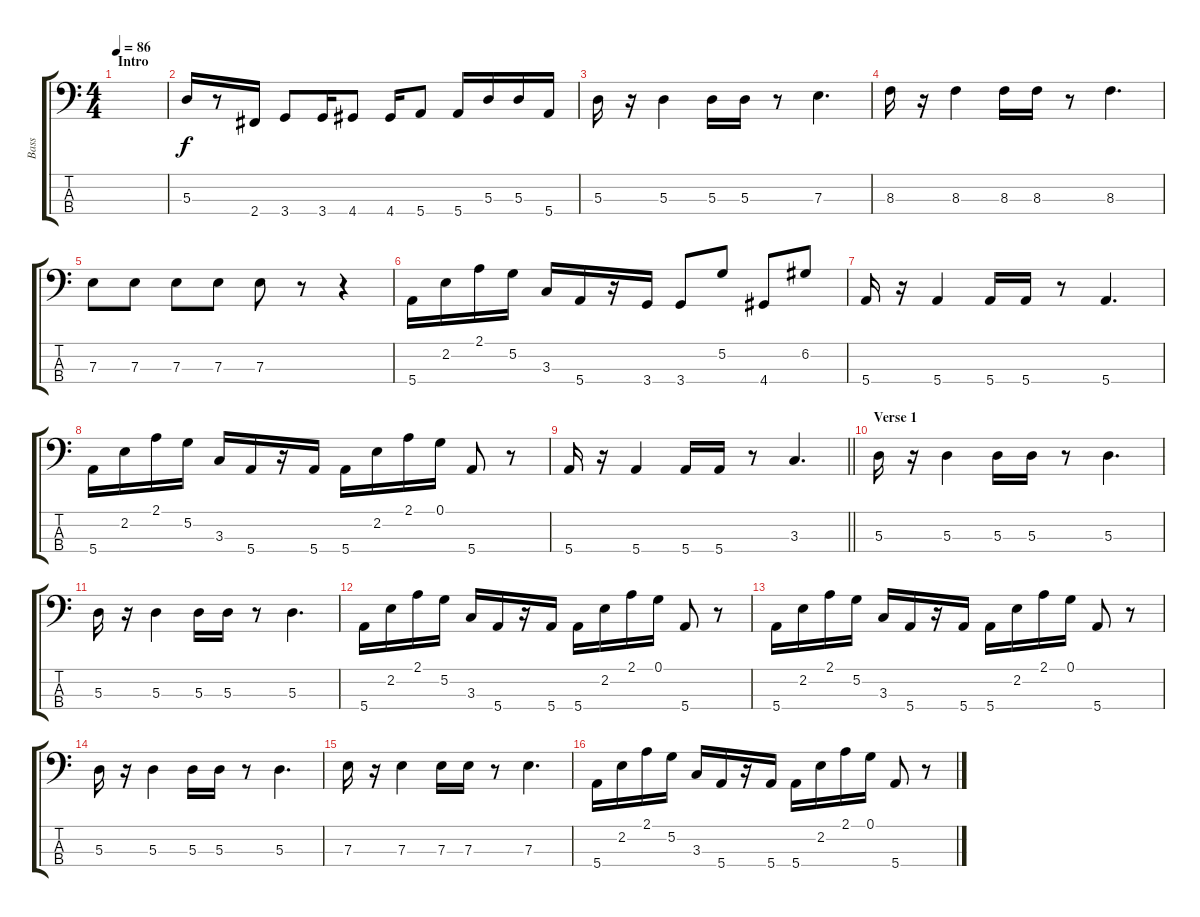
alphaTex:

\track ("Bass" "Bass") {instrument electricbassfinger}
\staff {score tabs}
\tuning (G2 D2 A1 E1) {hide}
\ts (4 4)
\section ("" "Intro")
\tempo 86
\clef f4
\ks c
|
5.3.16 r.8 2.4.16 3.4.8 3.4.16 4.4.8 4.4.16 5.4.8 5.4.16 5.3.16 5.3.16 5.4.16 |
5.3.16 r.16 5.3.4 5.3.16 5.3.16 r.8 7.3.4{d} |
8.3.16 r.16 8.3.4 8.3.16 8.3.16 r.8 8.3.4{d} |
7.3.8 7.3.8 7.3.8 7.3.8 7.3.8 r.8 r.4 |
5.4.16 2.2.16 2.1.16 5.2.16 3.3.16 5.4.16 r.16 3.4.16 3.4.8 5.2.8 4.4.8 6.2.8 |
5.4.16 r.16 5.4.4 5.4.16 5.4.16 r.8 5.4.4{d} |
5.4.16 2.2.16 2.1.16 5.2.16 3.3.16 5.4.16 r.16 5.4.16 5.4.16 2.2.16 2.1.16 0.1.16 5.4.8 r.8 |
\barLineRight lightlight
5.4.16 r.16 5.4.4 5.4.16 5.4.16 r.8 3.3.4{d} |
\section ("" "Verse 1")
5.3.16 r.16 5.3.4 5.3.16 5.3.16 r.8 5.3.4{d} |
5.3.16 r.16 5.3.4 5.3.16 5.3.16 r.8 5.3.4{d} |
5.4.16 2.2.16 2.1.16 5.2.16 3.3.16 5.4.16 r.16 5.4.16 5.4.16 2.2.16 2.1.16 0.1.16 5.4.8 r.8 |
5.4.16 2.2.16 2.1.16 5.2.16 3.3.16 5.4.16 r.16 5.4.16 5.4.16 2.2.16 2.1.16 0.1.16 5.4.8 r.8 |
5.3.16 r.16 5.3.4 5.3.16 5.3.16 r.8 5.3.4{d} |
7.3.16 r.16 7.3.4 7.3.16 7.3.16 r.8 7.3.4{d} |
5.4.16 2.2.16 2.1.16 5.2.16 3.3.16 5.4.16 r.16 5.4.16 5.4.16 2.2.16 2.1.16 0.1.16 5.4.8 r.8
